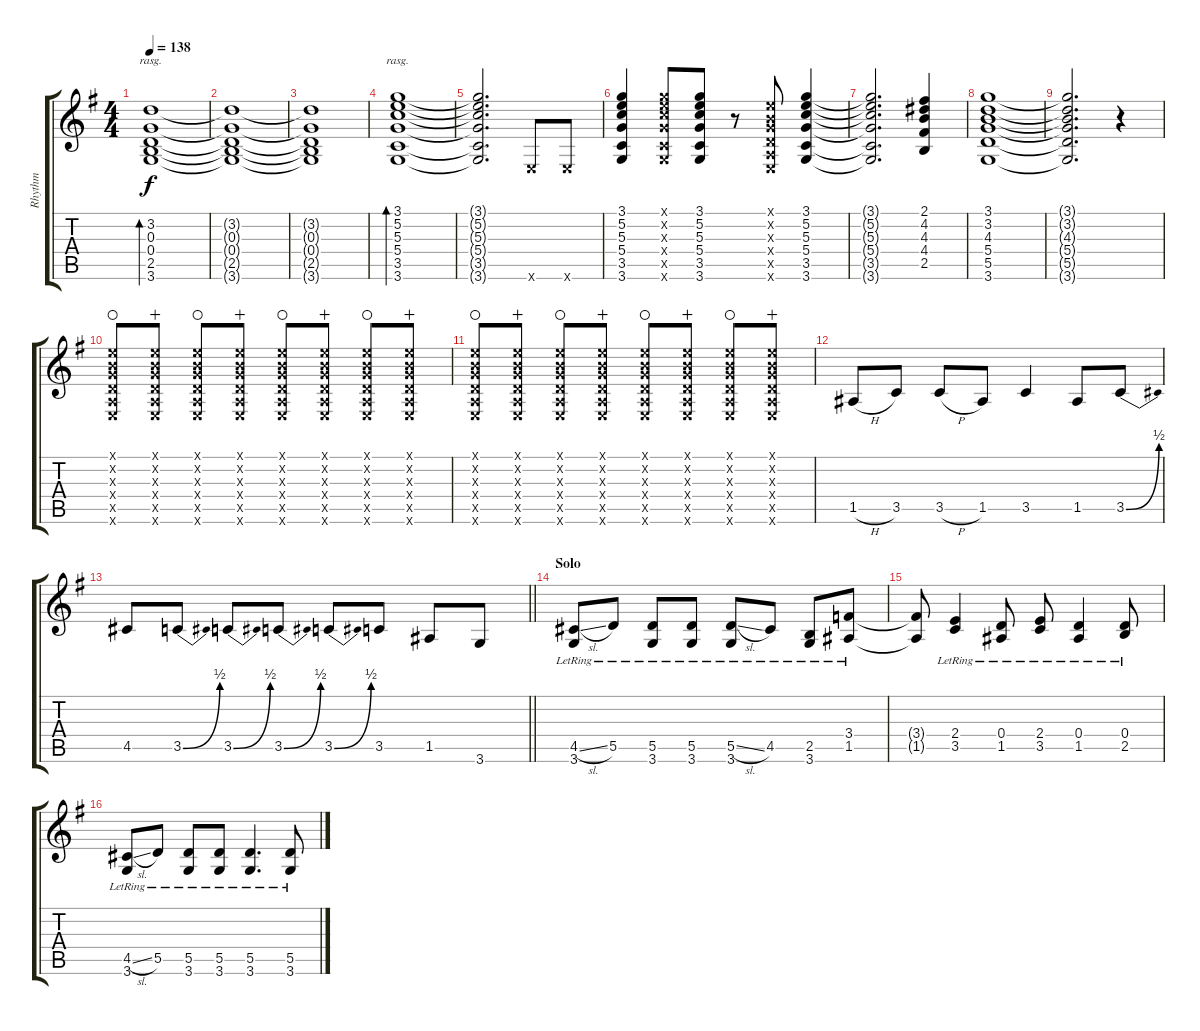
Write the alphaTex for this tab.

\track ("Rhythm" "Rhythm") {instrument overdrivenguitar}
\staff {score tabs}
\tuning (E4 B3 G3 D3 A2 E2) {hide}
\ts (4 4)
\tempo 138
\clef g2
\ks g
(3.2{t} 0.3{t} 0.4{t} 2.5{t} 3.6{t}).1{bd 480 rasg ii dy f} |
(3.2{t} 0.3{t} 0.4{t} 2.5{t} 3.6{t}).1 |
(3.2{t} 0.3{t} 0.4{t} 2.5{t} 3.6{t}).1 |
(3.1 5.2 5.3 5.4 3.5 3.6).1{bd 480 rasg ii} |
(3.1{t} 5.2{t} 5.3{t} 5.4{t} 3.5{t} 3.6{t}).2{d} 0.6{x}.8 0.6{x}.8 |
(3.1 5.2 5.3 5.4 3.5 3.6).4 (3.1{x} 5.2{x} 5.3{x} 5.4{x} 3.5{x} 3.6{x}).8 (3.1 5.2 5.3 5.4 3.5 3.6).8 r.8 (0.1{x} 0.2{x} 0.3{x} 0.4{x} 0.5{x} 0.6{x}).8 (3.1 5.2 5.3 5.4 3.5 3.6).4 |
(3.1{t} 5.2{t} 5.3{t} 5.4{t} 3.5{t} 3.6{t}).2{d} (2.1 4.2 4.3 4.4 2.5).4 |
(3.1 3.2 4.3 5.4 5.5 3.6).1 |
(3.1{t} 3.2{t} 4.3{t} 5.4{t} 5.5{t} 3.6{t}).2{d} r.4 |
(0.1{x} 0.2{x} 0.3{x} 0.4{x} 0.5{x} 0.6{x}).8{waho} (0.1{x} 0.2{x} 0.3{x} 0.4{x} 0.5{x} 0.6{x}).8{wahc} (0.1{x} 0.2{x} 0.3{x} 0.4{x} 0.5{x} 0.6{x}).8{waho} (0.1{x} 0.2{x} 0.3{x} 0.4{x} 0.5{x} 0.6{x}).8{wahc} (0.1{x} 0.2{x} 0.3{x} 0.4{x} 0.5{x} 0.6{x}).8{waho} (0.1{x} 0.2{x} 0.3{x} 0.4{x} 0.5{x} 0.6{x}).8{wahc} (0.1{x} 0.2{x} 0.3{x} 0.4{x} 0.5{x} 0.6{x}).8{waho} (0.1{x} 0.2{x} 0.3{x} 0.4{x} 0.5{x} 0.6{x}).8{wahc} |
(0.1{x} 0.2{x} 0.3{x} 0.4{x} 0.5{x} 0.6{x}).8{waho} (0.1{x} 0.2{x} 0.3{x} 0.4{x} 0.5{x} 0.6{x}).8{wahc} (0.1{x} 0.2{x} 0.3{x} 0.4{x} 0.5{x} 0.6{x}).8{waho} (0.1{x} 0.2{x} 0.3{x} 0.4{x} 0.5{x} 0.6{x}).8{wahc} (0.1{x} 0.2{x} 0.3{x} 0.4{x} 0.5{x} 0.6{x}).8{waho} (0.1{x} 0.2{x} 0.3{x} 0.4{x} 0.5{x} 0.6{x}).8{wahc} (0.1{x} 0.2{x} 0.3{x} 0.4{x} 0.5{x} 0.6{x}).8{waho} (0.1{x} 0.2{x} 0.3{x} 0.4{x} 0.5{x} 0.6{x}).8{wahc} |
1.5{h}.8 3.5.8 3.5{h}.8 1.5.8 3.5.4 1.5.8 3.5{be (bend 0 0 60 2)}.8 |
\barLineRight lightlight
4.5.8 3.5{be (bend 0 0 60 2)}.8 3.5{be (bend 0 0 60 2)}.8 3.5{be (bend 0 0 60 2)}.8 3.5{be (bend 0 0 60 2)}.8 3.5.8 1.5.8 3.6.8 |
\section ("" "Solo")
(4.5{sl lr} 3.6{lr}).8 5.5{lr}.8 (5.5{lr} 3.6{lr}).8 (5.5{lr} 3.6{lr}).8 (5.5{sl lr} 3.6{lr}).8 4.5{lr}.8 (2.5{lr} 3.6{lr}).8 (3.4{lr} 1.5{lr}).8 |
(3.4{t} 1.5{t}).8 (2.4{lr} 3.5{lr}).4 (0.4{lr} 1.5{lr}).8 (2.4{lr} 3.5{lr}).8 (0.4{lr} 1.5{lr}).4 (0.4{lr} 2.5{lr}).8 |
(4.5{sl lr} 3.6{lr}).8 5.5{lr}.8 (5.5{lr} 3.6{lr}).8 (5.5{lr} 3.6{lr}).8 (5.5{lr} 3.6{lr}).4{d} (5.5{lr} 3.6{lr}).8
